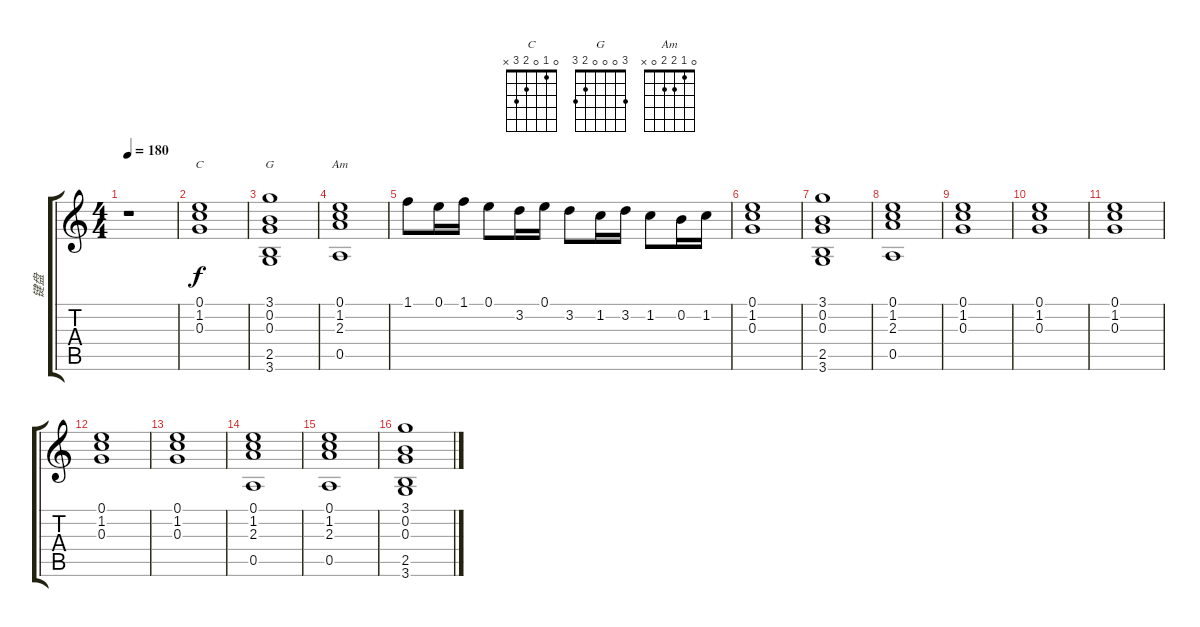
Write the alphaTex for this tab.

\track ("键盘" "键盘") {instrument contrabass}
\staff {score tabs}
\tuning (E4 B3 G3 D3 A2 E2) {hide}
\chord ("C" 0 1 0 2 3 x)
\chord ("G" 3 0 0 0 2 3)
\chord ("Am" 0 1 2 2 0 x)
\ts (4 4)
\tempo 180
\clef g2
\ks c
r.1{dy f} |
(0.1 1.2 0.3).1{ch "C"} |
(3.1 0.2 0.3 2.5 3.6).1{ch "G"} |
(0.1 1.2 2.3 0.5).1{ch "Am"} |
1.1.8 0.1.16 1.1.16 0.1.8 3.2.16 0.1.16 3.2.8 1.2.16 3.2.16 1.2.8 0.2.16 1.2.16 |
(0.1 1.2 0.3).1 |
(3.1 0.2 0.3 2.5 3.6).1 |
(0.1 1.2 2.3 0.5).1 |
(0.1 1.2 0.3).1 |
(0.1 1.2 0.3).1 |
(0.1 1.2 0.3).1 |
(0.1 1.2 0.3).1 |
(0.1 1.2 0.3).1 |
(0.1 1.2 2.3 0.5).1 |
(0.1 1.2 2.3 0.5).1 |
(3.1 0.2 0.3 2.5 3.6).1
